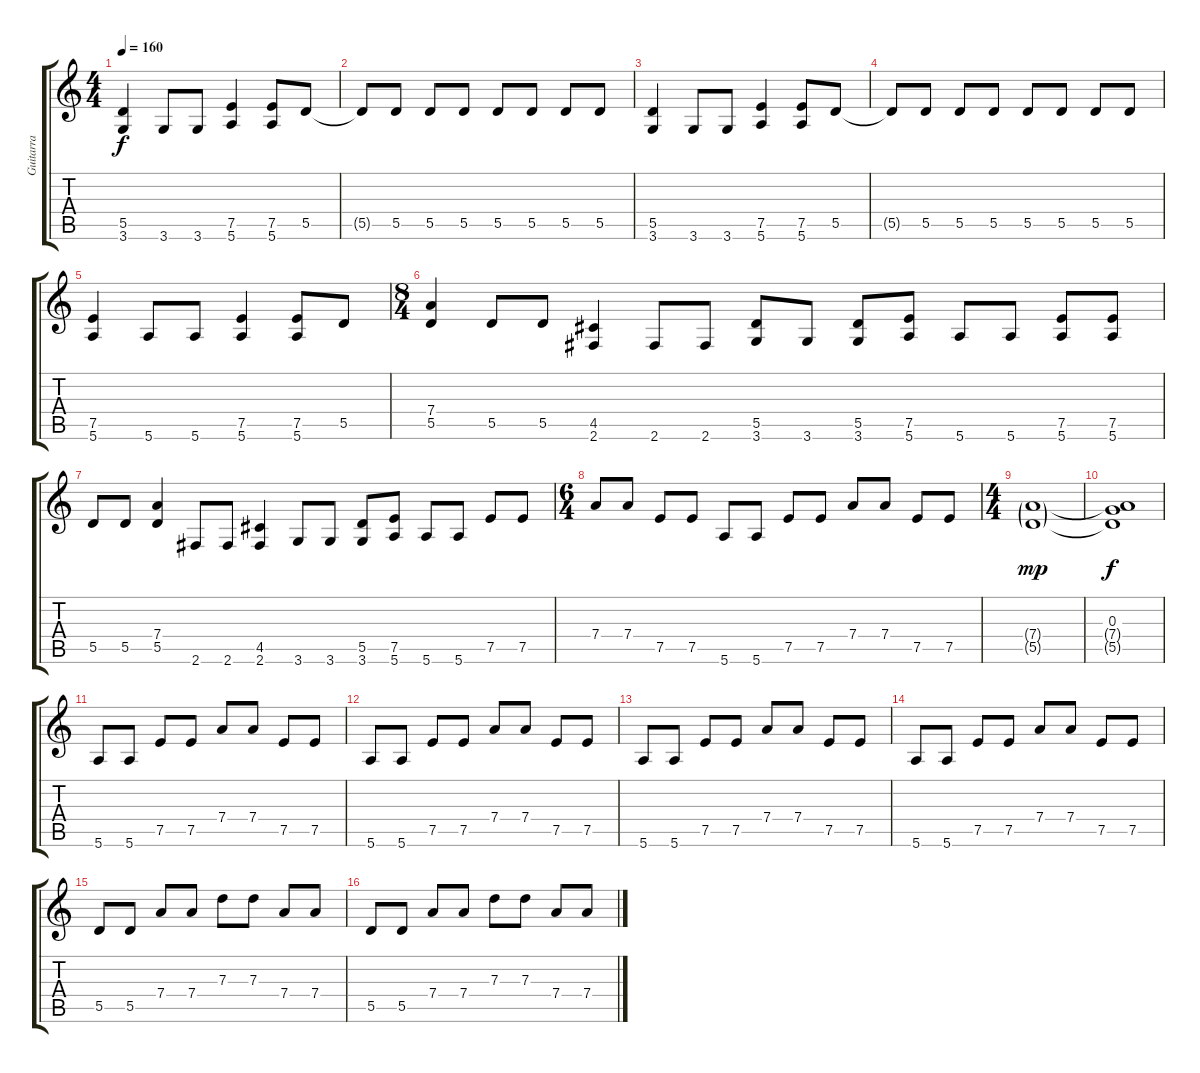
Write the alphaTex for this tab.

\track ("Guitarra" "Guitarra") {instrument overdrivenguitar}
\staff {score tabs}
\tuning (E4 B3 G3 D3 A2 E2) {hide}
\ts (4 4)
\tempo 160
\clef g2
\ks c
(5.5 3.6).4{dy f} 3.6.8 3.6.8 (7.5 5.6).4 (7.5 5.6).8 5.5.8 |
5.5{t}.8 5.5.8 5.5.8 5.5.8 5.5.8 5.5.8 5.5.8 5.5.8 |
(5.5 3.6).4 3.6.8 3.6.8 (7.5 5.6).4 (7.5 5.6).8 5.5.8 |
5.5{t}.8 5.5.8 5.5.8 5.5.8 5.5.8 5.5.8 5.5.8 5.5.8 |
(7.5 5.6).4 5.6.8 5.6.8 (7.5 5.6).4 (7.5 5.6).8 5.5.8 |
\ts (8 4)
(7.4 5.5).4 5.5.8 5.5.8 (4.5 2.6).4 2.6.8 2.6.8 (5.5 3.6).8 3.6.8 (5.5 3.6).8 (7.5 5.6).8 5.6.8 5.6.8 (7.5 5.6).8 (7.5 5.6).8 |
5.5.8 5.5.8 (7.4 5.5).4 2.6.8 2.6.8 (4.5 2.6).4 3.6.8 3.6.8 (5.5 3.6).8 (7.5 5.6).8 5.6.8 5.6.8 7.5.8 7.5.8 |
\ts (6 4)
7.4.8 7.4.8 7.5.8 7.5.8 5.6.8 5.6.8 7.5.8 7.5.8 7.4.8 7.4.8 7.5.8 7.5.8 |
\ts (4 4)
(7.4{g} 5.5{g}).1{dy mp} |
(0.3 7.4{t} 5.5{t}).1{dy f} |
5.6.8 5.6.8 7.5.8 7.5.8 7.4.8 7.4.8 7.5.8 7.5.8 |
5.6.8 5.6.8 7.5.8 7.5.8 7.4.8 7.4.8 7.5.8 7.5.8 |
5.6.8 5.6.8 7.5.8 7.5.8 7.4.8 7.4.8 7.5.8 7.5.8 |
5.6.8 5.6.8 7.5.8 7.5.8 7.4.8 7.4.8 7.5.8 7.5.8 |
5.5.8 5.5.8 7.4.8 7.4.8 7.3.8 7.3.8 7.4.8 7.4.8 |
5.5.8 5.5.8 7.4.8 7.4.8 7.3.8 7.3.8 7.4.8 7.4.8
